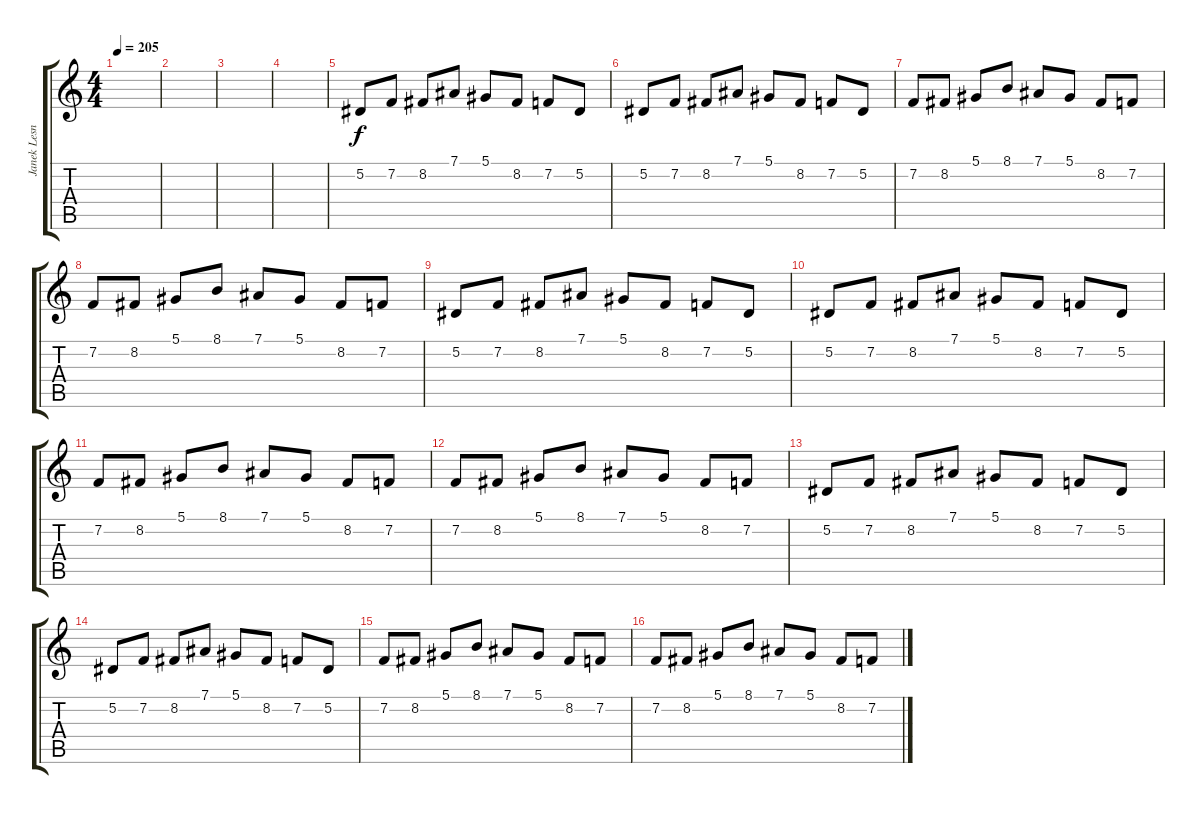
\track ("Janek Lesniak" "Janek Lesn") {instrument harpsichord}
\staff {score tabs}
\tuning (Eb4 Bb3 Gb3 Db3 Ab2 Eb2) {hide}
\ts (4 4)
\tempo 205
\clef g2
\ks c
|
|
|
|
5.2.8 7.2.8 8.2.8 7.1.8 5.1.8 8.2.8 7.2.8 5.2.8 |
5.2.8 7.2.8 8.2.8 7.1.8 5.1.8 8.2.8 7.2.8 5.2.8 |
7.2.8 8.2.8 5.1.8 8.1.8 7.1.8 5.1.8 8.2.8 7.2.8 |
7.2.8 8.2.8 5.1.8 8.1.8 7.1.8 5.1.8 8.2.8 7.2.8 |
5.2.8 7.2.8 8.2.8 7.1.8 5.1.8 8.2.8 7.2.8 5.2.8 |
5.2.8 7.2.8 8.2.8 7.1.8 5.1.8 8.2.8 7.2.8 5.2.8 |
7.2.8 8.2.8 5.1.8 8.1.8 7.1.8 5.1.8 8.2.8 7.2.8 |
7.2.8 8.2.8 5.1.8 8.1.8 7.1.8 5.1.8 8.2.8 7.2.8 |
5.2.8 7.2.8 8.2.8 7.1.8 5.1.8 8.2.8 7.2.8 5.2.8 |
5.2.8 7.2.8 8.2.8 7.1.8 5.1.8 8.2.8 7.2.8 5.2.8 |
7.2.8 8.2.8 5.1.8 8.1.8 7.1.8 5.1.8 8.2.8 7.2.8 |
7.2.8 8.2.8 5.1.8 8.1.8 7.1.8 5.1.8 8.2.8 7.2.8
